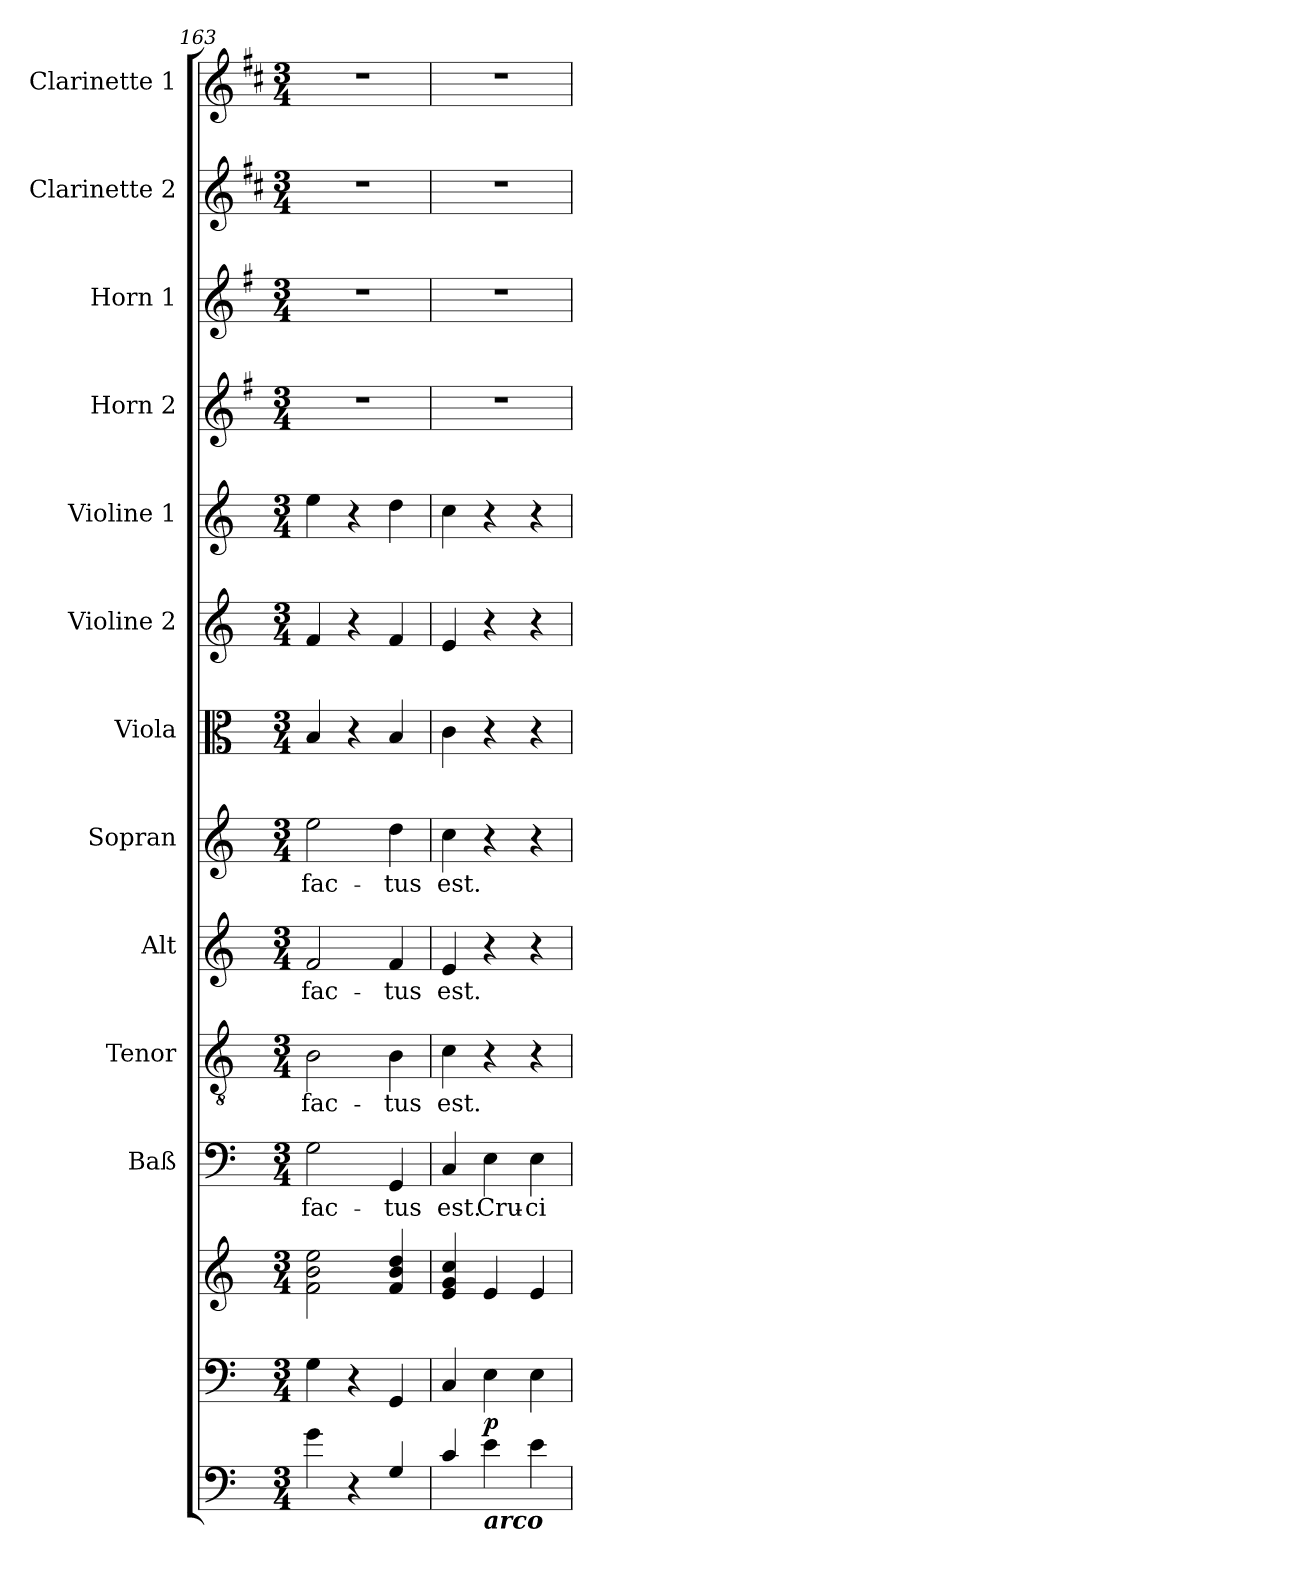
**kern	**dynam	**kern	**kern	**kern	**text	**kern	**text	**kern	**text	**kern	**text	**kern	**kern	**kern	**kern	**kern	**kern	**kern
*part13	*part13	*part12	*part12	*part11	*part11	*part10	*part10	*part9	*part9	*part8	*part8	*part7	*part6	*part5	*part4	*part3	*part2	*part1
*staff14	*staff14	*staff13	*staff12	*staff11	*staff11	*staff10	*staff10	*staff9	*staff9	*staff8	*staff8	*staff7	*staff6	*staff5	*staff4	*staff3	*staff2	*staff1
*	*	*	*	*I"Baß	*	*I"Tenor	*	*I"Alt	*	*I"Sopran	*	*I"Viola	*I"Violine 2	*I"Violine 1	*I"Horn 2	*I"Horn 1	*I"Clarinette 2	*I"Clarinette 1
*	*	*	*	*I'Baß	*	*I'Ten	*	*I'Alt	*	*I'Sop	*	*I'Vla.	*I'Vln. 2	*I'Vln. 1	*I'Hrn. 2	*I'Hrn. 1	*	*
*clefF4	*	*clefF4	*clefG2	*clefF4	*	*clefGv2	*	*clefG2	*	*clefG2	*	*clefC3	*clefG2	*clefG2	*clefG2	*clefG2	*clefG2	*clefG2
*ITrd7c12	*	*	*	*	*	*	*	*	*	*	*	*	*	*	*ITrd4c7	*ITrd4c7	*ITrd1c2	*ITrd1c2
*k[]	*	*k[]	*k[]	*k[]	*	*k[]	*	*k[]	*	*k[]	*	*k[]	*k[]	*k[]	*k[]	*k[]	*k[]	*k[]
*C:	*	*C:	*C:	*C:	*	*C:	*	*C:	*	*C:	*	*C:	*C:	*C:	*C:	*C:	*C:	*C:
*M3/4	*	*M3/4	*M3/4	*M3/4	*	*M3/4	*	*M3/4	*	*M3/4	*	*M3/4	*M3/4	*M3/4	*M3/4	*M3/4	*M3/4	*M3/4
=163	=163	=163	=163	=163	=163	=163	=163	=163	=163	=163	=163	=163	=163	=163	=163	=163	=163	=163
!	!	!	!	!	!LO:LY:b	!	!LO:LY:b	!	!LO:LY:b	!	!LO:LY:b	!	!	!	!	!	!	!
4G\	.	4G\	2f\ 2b\ 2ee\	2G\	fac-	2B\	fac-	2f/	fac-	2ee\	fac-	4B/	4f/	4ee\	2.r	2.r	2.r	2.r
4r	.	4r	.	.	.	.	.	.	.	.	.	4r	4r	4r	.	.	.	.
!	!	!	!	!	!LO:LY:b	!	!LO:LY:b	!	!LO:LY:b	!	!LO:LY:b	!	!	!	!	!	!	!
4GG/	.	4GG/	4f/ 4b/ 4dd/	4GG/	-tus	4B\	-tus	4f/	-tus	4dd\	-tus	4B/	4f/	4dd\	.	.	.	.
=164	=164	=164	=164	=164	=164	=164	=164	=164	=164	=164	=164	=164	=164	=164	=164	=164	=164	=164
!	!	!	!	!	!LO:LY:b	!	!LO:LY:b	!	!LO:LY:b	!	!LO:LY:b	!	!	!	!	!	!	!
4C/	.	4C/	4e/ 4g/ 4cc/	4C/	est.	4c\	est.	4e/	est.	4cc\	est.	4c\	4e/	4cc\	2.r	2.r	2.r	2.r
!LO:TX:b:Bi:t=arco	!	!	!	!	!	!	!	!	!	!	!	!	!	!	!	!	!	!
!	!LO:DY:a	!	!	!	!LO:LY:b	!	!	!	!	!	!	!	!	!	!	!	!	!
4E\	p	4E\	4e/	4E\	Cru-	4r	.	4r	.	4r	.	4r	4r	4r	.	.	.	.
!	!	!	!	!	!LO:LY:b	!	!	!	!	!	!	!	!	!	!	!	!	!
4E\	.	4E\	4e/	4E\	-ci-	4r	.	4r	.	4r	.	4r	4r	4r	.	.	.	.
=	=	=	=	=	=	=	=	=	=	=	=	=	=	=	=	=	=	=
*-	*-	*-	*-	*-	*-	*-	*-	*-	*-	*-	*-	*-	*-	*-	*-	*-	*-	*-
